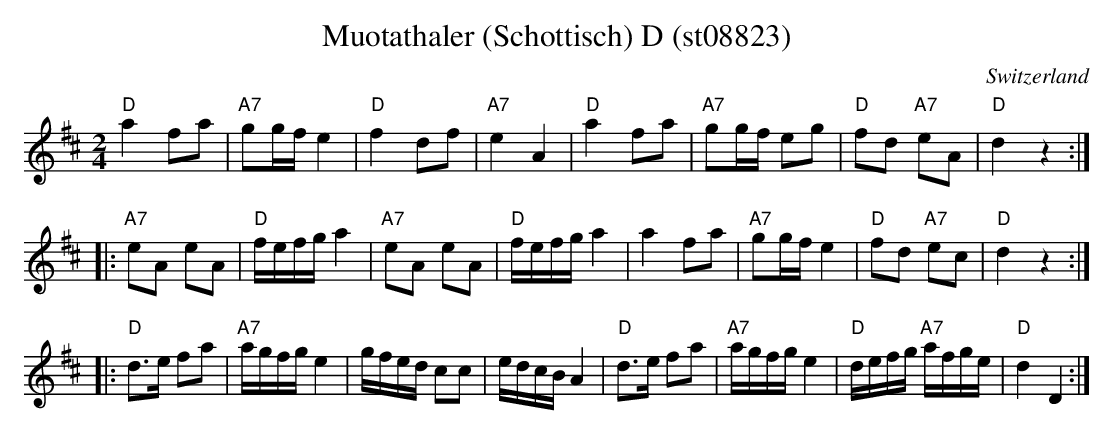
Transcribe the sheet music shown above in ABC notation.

X:1
T: Muotathaler (Schottisch) D (st08823)
O:Switzerland
M:2/4
L:1/8
K:D major
"D"a2 fa | "A7"gg/f/ e2 | "D"f2 df | "A7"e2A2 | "D"a2 fa | "A7"gg/f/ eg | "D"fd "A7"eA | "D"d2z2 ::
"A7"eA eA | "D"f/e/f/g/ a2 | "A7"eA eA | "D"f/e/f/g/ a2 | a2 fa | "A7"gg/f/ e2 | "D"fd "A7"ec | "D"d2z2 ::
"D"d>e fa | "A7"a/g/f/g/ e2 | g/f/e/d/ cc | e/d/c/B/ A2 | "D"d>e fa | "A7"a/g/f/g/ e2 | "D"d/e/f/g/ "A7"a/f/g/e/ | "D"d2D2 :|
